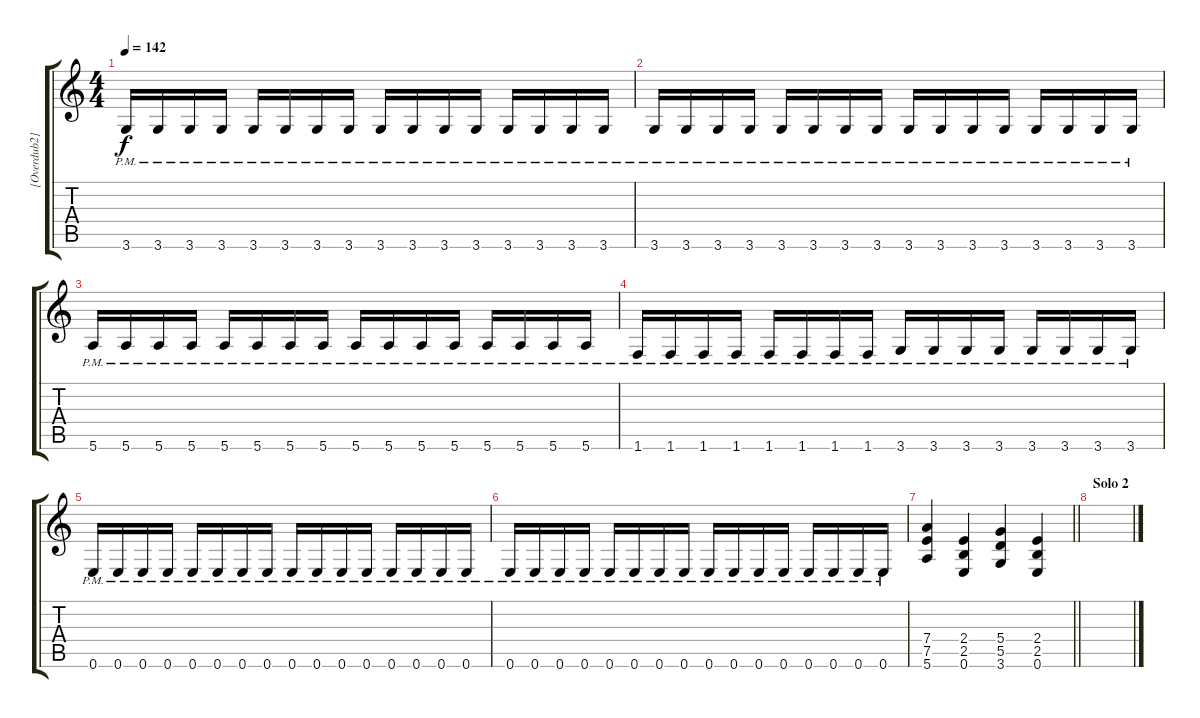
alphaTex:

\track ("[Overdub2]" "[Overdub2]") {instrument distortionguitar}
\staff {score tabs}
\tuning (E4 B3 G3 D3 A2 E2) {hide}
\ts (4 4)
\tempo 142
\clef g2
\ks c
3.6{pm}.16{dy f} 3.6{pm}.16{beam merge} 3.6{pm}.16 3.6{pm}.16 3.6{pm}.16 3.6{pm}.16{beam merge} 3.6{pm}.16 3.6{pm}.16 3.6{pm}.16 3.6{pm}.16{beam merge} 3.6{pm}.16 3.6{pm}.16 3.6{pm}.16 3.6{pm}.16{beam merge} 3.6{pm}.16 3.6{pm}.16 |
3.6{pm}.16 3.6{pm}.16{beam merge} 3.6{pm}.16 3.6{pm}.16 3.6{pm}.16 3.6{pm}.16{beam merge} 3.6{pm}.16 3.6{pm}.16 3.6{pm}.16 3.6{pm}.16{beam merge} 3.6{pm}.16 3.6{pm}.16 3.6{pm}.16 3.6{pm}.16{beam merge} 3.6{pm}.16 3.6{pm}.16 |
5.6{pm}.16 5.6{pm}.16{beam merge} 5.6{pm}.16 5.6{pm}.16 5.6{pm}.16 5.6{pm}.16{beam merge} 5.6{pm}.16 5.6{pm}.16 5.6{pm}.16 5.6{pm}.16{beam merge} 5.6{pm}.16 5.6{pm}.16 5.6{pm}.16 5.6{pm}.16{beam merge} 5.6{pm}.16 5.6{pm}.16 |
1.6{pm}.16 1.6{pm}.16{beam merge} 1.6{pm}.16 1.6{pm}.16 1.6{pm}.16 1.6{pm}.16{beam merge} 1.6{pm}.16 1.6{pm}.16 3.6{pm}.16 3.6{pm}.16{beam merge} 3.6{pm}.16 3.6{pm}.16 3.6{pm}.16 3.6{pm}.16{beam merge} 3.6{pm}.16 3.6{pm}.16 |
0.6{pm}.16 0.6{pm}.16{beam merge} 0.6{pm}.16 0.6{pm}.16 0.6{pm}.16 0.6{pm}.16{beam merge} 0.6{pm}.16 0.6{pm}.16 0.6{pm}.16 0.6{pm}.16{beam merge} 0.6{pm}.16 0.6{pm}.16 0.6{pm}.16 0.6{pm}.16{beam merge} 0.6{pm}.16 0.6{pm}.16 |
0.6{pm}.16 0.6{pm}.16{beam merge} 0.6{pm}.16 0.6{pm}.16 0.6{pm}.16 0.6{pm}.16{beam merge} 0.6{pm}.16 0.6{pm}.16 0.6{pm}.16 0.6{pm}.16{beam merge} 0.6{pm}.16 0.6{pm}.16 0.6{pm}.16 0.6{pm}.16{beam merge} 0.6{pm}.16 0.6{pm}.16 |
\barLineRight lightlight
(7.4 7.5 5.6).4 (2.4 2.5 0.6).4 (5.4 5.5 3.6).4 (2.4 2.5 0.6).4 |
\section ("" "Solo 2")
